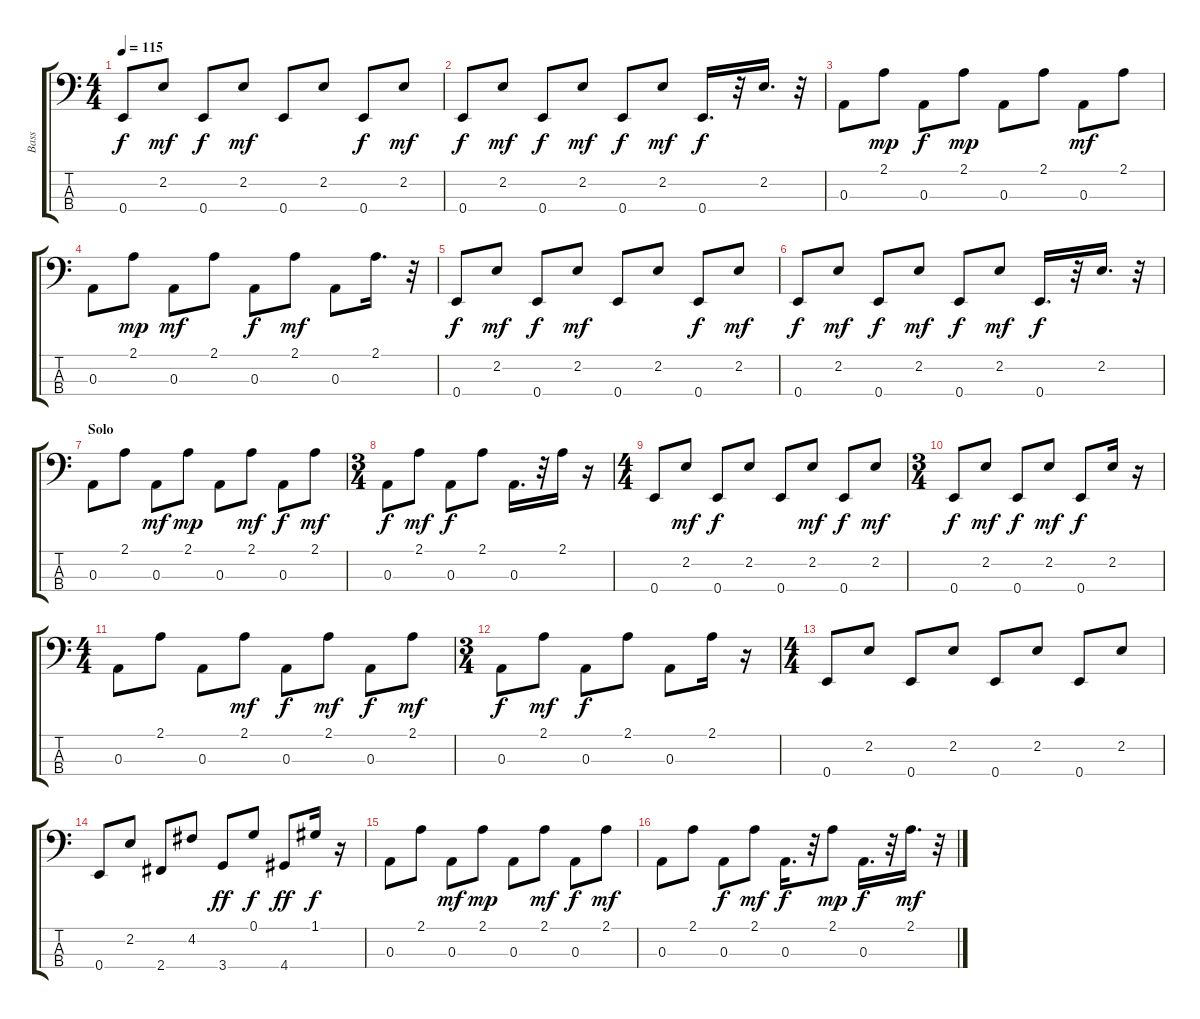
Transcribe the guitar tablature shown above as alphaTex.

\track ("Bass" "Bass") {instrument electricbassfinger}
\staff {score tabs}
\tuning (G2 D2 A1 E1) {hide}
\ts (4 4)
\tempo 115
\clef f4
\ks c
0.4.8{dy f} 2.2.8{dy mf} 0.4.8{dy f} 2.2.8{dy mf} 0.4.8 2.2.8 0.4.8{dy f} 2.2.8{dy mf} |
0.4.8{dy f} 2.2.8{dy mf} 0.4.8{dy f} 2.2.8{dy mf} 0.4.8{dy f} 2.2.8{dy mf} 0.4.16{d dy f} r.32 2.2.16{d} r.32 |
0.3.8 2.1.8{dy mp} 0.3.8{dy f} 2.1.8{dy mp} 0.3.8 2.1.8 0.3.8{dy mf} 2.1.8 |
0.3.8 2.1.8{dy mp} 0.3.8{dy mf} 2.1.8 0.3.8{dy f} 2.1.8{dy mf} 0.3.8 2.1.16{d} r.32 |
0.4.8{dy f} 2.2.8{dy mf} 0.4.8{dy f} 2.2.8{dy mf} 0.4.8 2.2.8 0.4.8{dy f} 2.2.8{dy mf} |
0.4.8{dy f} 2.2.8{dy mf} 0.4.8{dy f} 2.2.8{dy mf} 0.4.8{dy f} 2.2.8{dy mf} 0.4.16{d dy f} r.32 2.2.16{d} r.32 |
\section ("" "Solo")
0.3.8 2.1.8 0.3.8{dy mf} 2.1.8{dy mp} 0.3.8 2.1.8{dy mf} 0.3.8{dy f} 2.1.8{dy mf} |
\ts (3 4)
0.3.8{dy f} 2.1.8{dy mf} 0.3.8{dy f} 2.1.8 0.3.16{d} r.32 2.1.16 r.16 |
\ts (4 4)
0.4.8 2.2.8{dy mf} 0.4.8{dy f} 2.2.8 0.4.8 2.2.8{dy mf} 0.4.8{dy f} 2.2.8{dy mf} |
\ts (3 4)
0.4.8{dy f} 2.2.8{dy mf} 0.4.8{dy f} 2.2.8{dy mf} 0.4.8{dy f} 2.2.16 r.16 |
\ts (4 4)
0.3.8 2.1.8 0.3.8 2.1.8{dy mf} 0.3.8{dy f} 2.1.8{dy mf} 0.3.8{dy f} 2.1.8{dy mf} |
\ts (3 4)
0.3.8{dy f} 2.1.8{dy mf} 0.3.8{dy f} 2.1.8 0.3.8 2.1.16 r.16 |
\ts (4 4)
0.4.8 2.2.8 0.4.8 2.2.8 0.4.8 2.2.8 0.4.8 2.2.8 |
0.4.8 2.2.8 2.4.8 4.2.8 3.4.8{dy ff} 0.1.8{dy f} 4.4.8{dy ff} 1.1.16{dy f} r.16 |
0.3.8 2.1.8 0.3.8{dy mf} 2.1.8{dy mp} 0.3.8 2.1.8{dy mf} 0.3.8{dy f} 2.1.8{dy mf} |
0.3.8 2.1.8 0.3.8{dy f} 2.1.8{dy mf} 0.3.16{d dy f} r.32 2.1.8{dy mp} 0.3.16{d dy f} r.32 2.1.16{d dy mf} r.32
